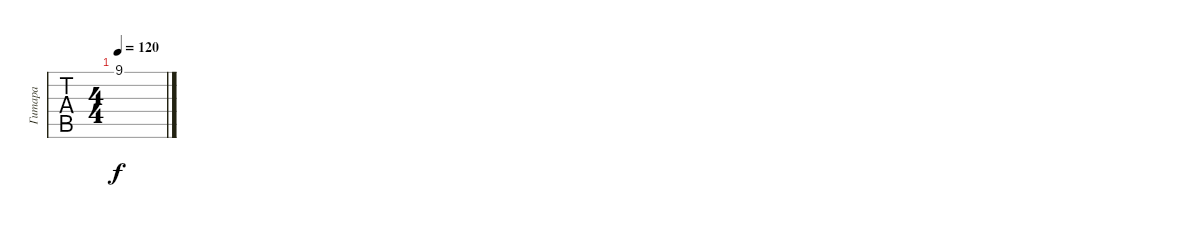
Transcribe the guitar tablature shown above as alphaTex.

\track ("Гитара" "Гитара") {instrument distortionguitar}
\staff {tabs}
\tuning (E4 B3 G3 D3 A2 E2) {hide}
\ts (4 4)
\tempo 120
\clef g2
\ks c
9.1{t}.1{dy f}
